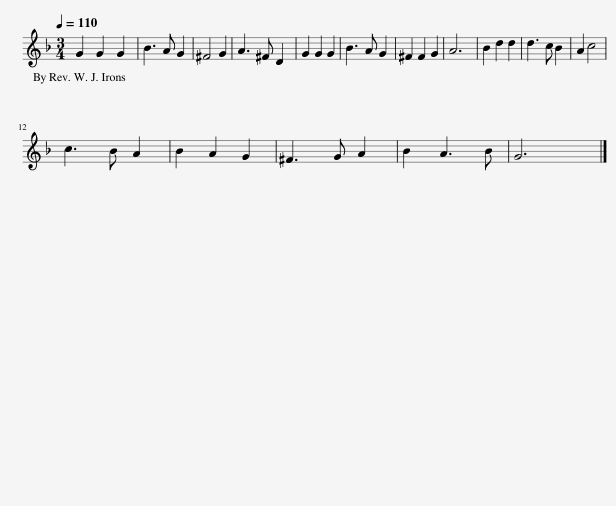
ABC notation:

X:1
L:1/8
Q:1/4=110
M:3/4
I:linebreak $
K:F
V:1 treble
V:1
 G2 G2 G2 | B3 A G2 | ^F4 G2 | A3 ^F D2 | G2 G2 G2 | %5
 B3 A G2 | ^F2 F2 G2 | A6 | B2 d2 d2 | d3 c B2 | %10
 A2 c4 |$ c3 B A2 | B2 A2 G2 | ^F3 G A2 | B2 A3 B | %15
 G6 |] %16
